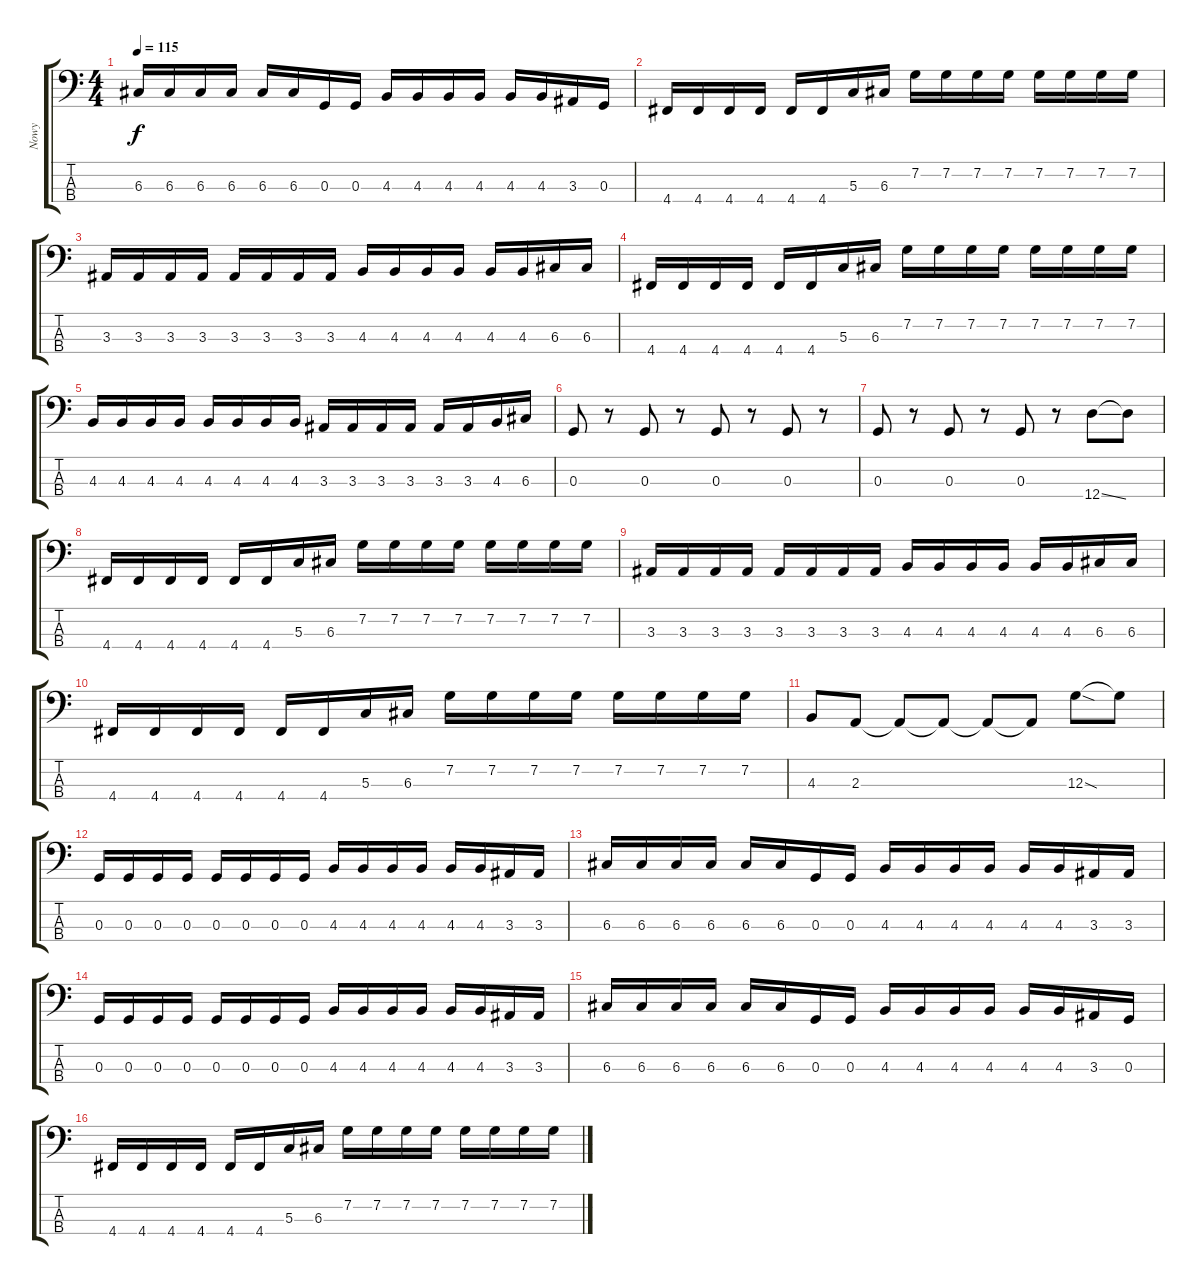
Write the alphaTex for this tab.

\track ("Nowy" "Nowy") {instrument electricbassfinger}
\staff {score tabs}
\tuning (F2 C2 G1 D1) {hide}
\ts (4 4)
\tempo 115
\clef f4
\ks c
6.3.16{dy f} 6.3.16 6.3.16 6.3.16 6.3.16 6.3.16 0.3.16 0.3.16 4.3.16 4.3.16 4.3.16 4.3.16 4.3.16 4.3.16 3.3.16 0.3.16 |
4.4.16 4.4.16 4.4.16 4.4.16 4.4.16 4.4.16 5.3.16 6.3.16 7.2.16 7.2.16 7.2.16 7.2.16 7.2.16 7.2.16 7.2.16 7.2.16 |
3.3.16 3.3.16 3.3.16 3.3.16 3.3.16 3.3.16 3.3.16 3.3.16 4.3.16 4.3.16 4.3.16 4.3.16 4.3.16 4.3.16 6.3.16 6.3.16 |
4.4.16 4.4.16 4.4.16 4.4.16 4.4.16 4.4.16 5.3.16 6.3.16 7.2.16 7.2.16 7.2.16 7.2.16 7.2.16 7.2.16 7.2.16 7.2.16 |
4.3.16 4.3.16 4.3.16 4.3.16 4.3.16 4.3.16 4.3.16 4.3.16 3.3.16 3.3.16 3.3.16 3.3.16 3.3.16 3.3.16 4.3.16 6.3.16 |
0.3.8 r.8 0.3.8 r.8 0.3.8 r.8 0.3.8 r.8 |
0.3.8 r.8 0.3.8 r.8 0.3.8 r.8 12.4{ss}.8 12.4{t}.8 |
4.4.16 4.4.16 4.4.16 4.4.16 4.4.16 4.4.16 5.3.16 6.3.16 7.2.16 7.2.16 7.2.16 7.2.16 7.2.16 7.2.16 7.2.16 7.2.16 |
3.3.16 3.3.16 3.3.16 3.3.16 3.3.16 3.3.16 3.3.16 3.3.16 4.3.16 4.3.16 4.3.16 4.3.16 4.3.16 4.3.16 6.3.16 6.3.16 |
4.4.16 4.4.16 4.4.16 4.4.16 4.4.16 4.4.16 5.3.16 6.3.16 7.2.16 7.2.16 7.2.16 7.2.16 7.2.16 7.2.16 7.2.16 7.2.16 |
4.3.8 2.3.8 2.3{t}.8 2.3{t}.8 2.3{t}.8 2.3{t}.8 12.3{sod}.8 12.3{t}.8 |
0.3.16 0.3.16 0.3.16 0.3.16 0.3.16 0.3.16 0.3.16 0.3.16 4.3.16 4.3.16 4.3.16 4.3.16 4.3.16 4.3.16 3.3.16 3.3.16 |
6.3.16 6.3.16 6.3.16 6.3.16 6.3.16 6.3.16 0.3.16 0.3.16 4.3.16 4.3.16 4.3.16 4.3.16 4.3.16 4.3.16 3.3.16 3.3.16 |
0.3.16 0.3.16 0.3.16 0.3.16 0.3.16 0.3.16 0.3.16 0.3.16 4.3.16 4.3.16 4.3.16 4.3.16 4.3.16 4.3.16 3.3.16 3.3.16 |
6.3.16 6.3.16 6.3.16 6.3.16 6.3.16 6.3.16 0.3.16 0.3.16 4.3.16 4.3.16 4.3.16 4.3.16 4.3.16 4.3.16 3.3.16 0.3.16 |
4.4.16 4.4.16 4.4.16 4.4.16 4.4.16 4.4.16 5.3.16 6.3.16 7.2.16 7.2.16 7.2.16 7.2.16 7.2.16 7.2.16 7.2.16 7.2.16
